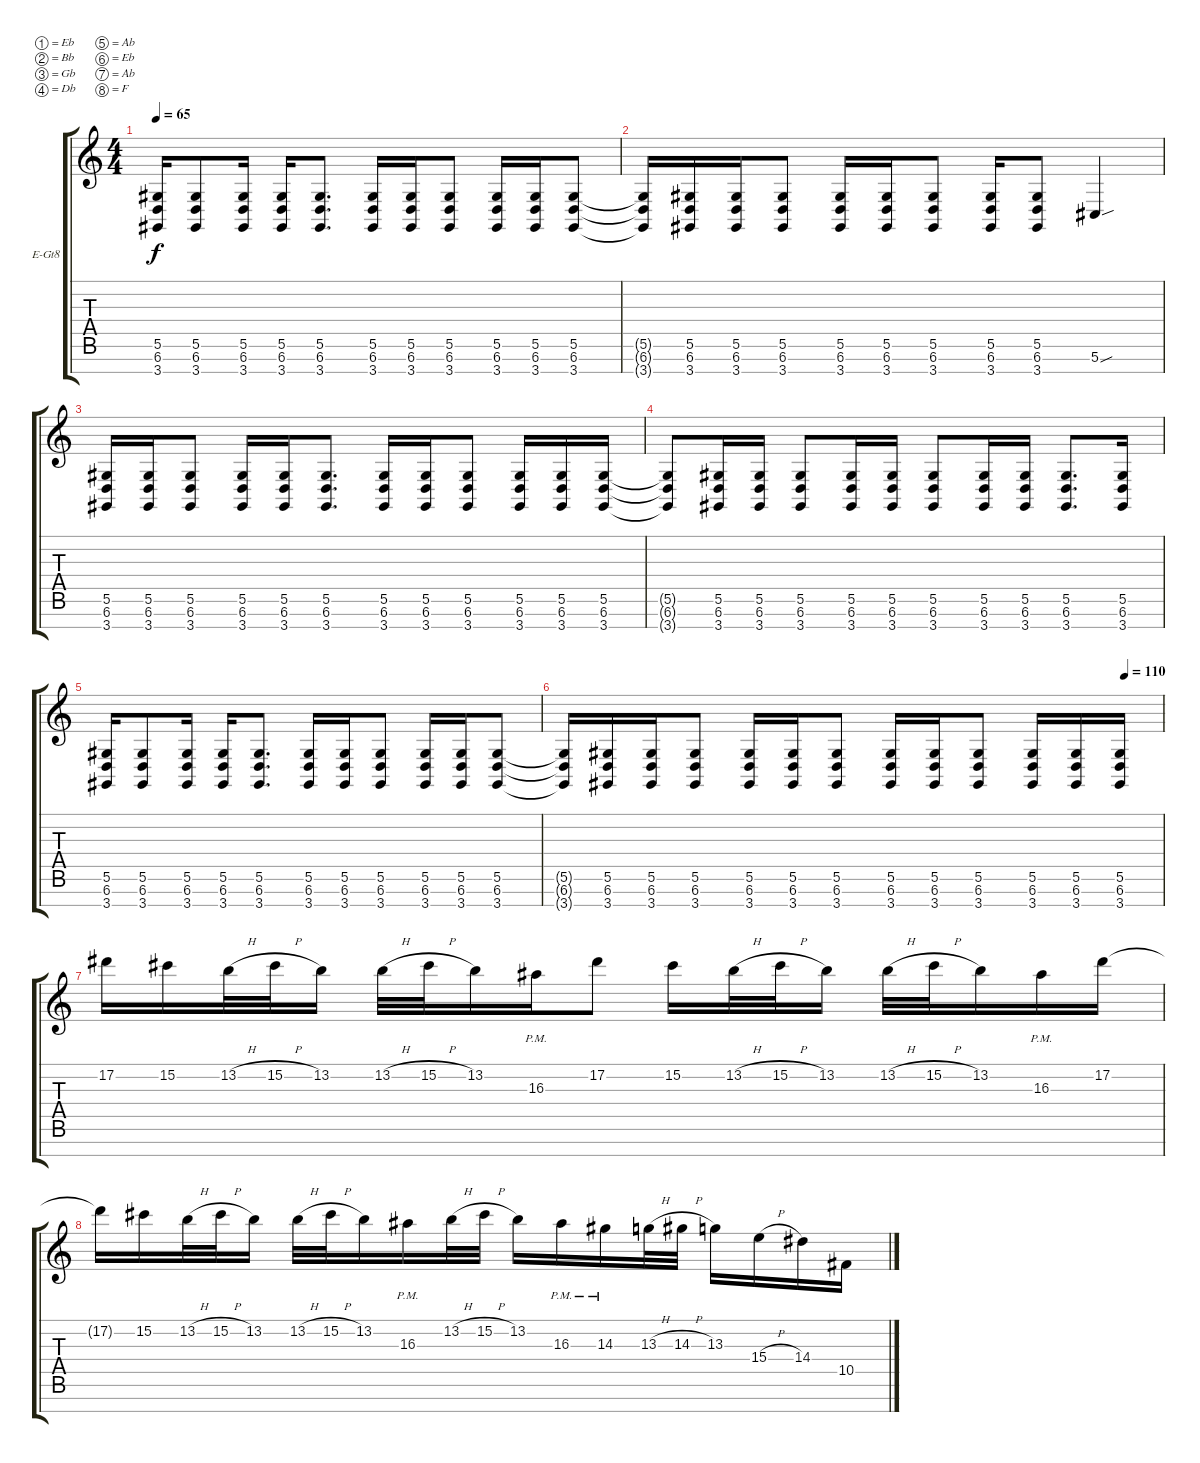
\defaultSystemsLayout 4
\bracketExtendMode groupsimilarinstruments
\firstSystemTrackNameOrientation horizontal
\otherSystemsTrackNameOrientation horizontal
\track ("Electric Guitar" "E-Gt8") {instrument distortionguitar}
\staff {score tabs}
\tuning (Eb4 Bb3 Gb3 Db3 Ab2 Eb2 Ab1 F1)
\ts (4 4)
\tempo 65
\clef g2
\ks c
(6.7 3.8 5.6).16{dy f} (6.7 3.8 5.6).8 (6.7 3.8 5.6).16 (6.7 3.8 5.6).16 (6.7 3.8 5.6).8{d} (6.7 3.8 5.6).16 (6.7 3.8 5.6).16 (6.7 3.8 5.6).8 (6.7 3.8 5.6).16 (6.7 3.8 5.6).16 (6.7 3.8 5.6).8 |
(6.7{t} 3.8{t} 5.6{t}).16 (6.7 3.8 5.6).16 (6.7 3.8 5.6).16 (6.7 3.8 5.6).8 (6.7 3.8 5.6).16 (6.7 3.8 5.6).16 (6.7 3.8 5.6).8 (6.7 3.8 5.6).16 (6.7 3.8 5.6).8 5.7{sou}.4 |
(5.6 6.7 3.8).16 (5.6 6.7 3.8).16 (5.6 6.7 3.8).8 (5.6 6.7 3.8).16 (5.6 6.7 3.8).16 (5.6 6.7 3.8).8{d} (5.6 6.7 3.8).16 (5.6 6.7 3.8).16 (5.6 6.7 3.8).8 (5.6 6.7 3.8).16 (5.6 6.7 3.8).16 (5.6 6.7 3.8).16 |
(5.6{t} 6.7{t} 3.8{t}).8 (5.6 6.7 3.8).16 (5.6 6.7 3.8).16 (5.6 6.7 3.8).8 (5.6 6.7 3.8).16 (5.6 6.7 3.8).16 (5.6 6.7 3.8).8 (5.6 6.7 3.8).16 (5.6 6.7 3.8).16 (5.6 6.7 3.8).8{d} (5.6 6.7 3.8).16 |
(5.6 6.7 3.8).16 (5.6 6.7 3.8).8 (5.6 6.7 3.8).16 (5.6 6.7 3.8).16 (5.6 6.7 3.8).8{d} (5.6 6.7 3.8).16 (5.6 6.7 3.8).16 (5.6 6.7 3.8).8 (5.6 6.7 3.8).16 (5.6 6.7 3.8).16 (5.6 6.7 3.8).8 |
\tempo (110 0.9375)
(5.6{t} 6.7{t} 3.8{t}).16 (5.6 6.7 3.8).16 (5.6 6.7 3.8).16 (5.6 6.7 3.8).8 (5.6 6.7 3.8).16 (5.6 6.7 3.8).16 (5.6 6.7 3.8).8 (5.6 6.7 3.8).16 (5.6 6.7 3.8).16 (5.6 6.7 3.8).8 (5.6 6.7 3.8).16 (5.6 6.7 3.8).16 (5.6 6.7 3.8).16 |
17.2.16 15.2.16 13.2{h}.32 15.2{h}.32 13.2.16 13.2{h}.32 15.2{h}.32 13.2.16 16.3{pm}.16 17.2.8 15.2.16 13.2{h}.32 15.2{h}.32 13.2.16 13.2{h}.32 15.2{h}.32 13.2.16 16.3{pm}.16 17.2.16 |
17.2{t}.16 15.2.16 13.2{h}.32 15.2{h}.32 13.2.16 13.2{h}.32 15.2{h}.32 13.2.16 16.3{pm}.16 13.2{h}.32 15.2{h}.32 13.2.16 16.3{pm}.16 14.3{pm}.16 13.3{h}.32 14.3{h}.32 13.3.16 15.4{h}.16 14.4.16 10.5.16
